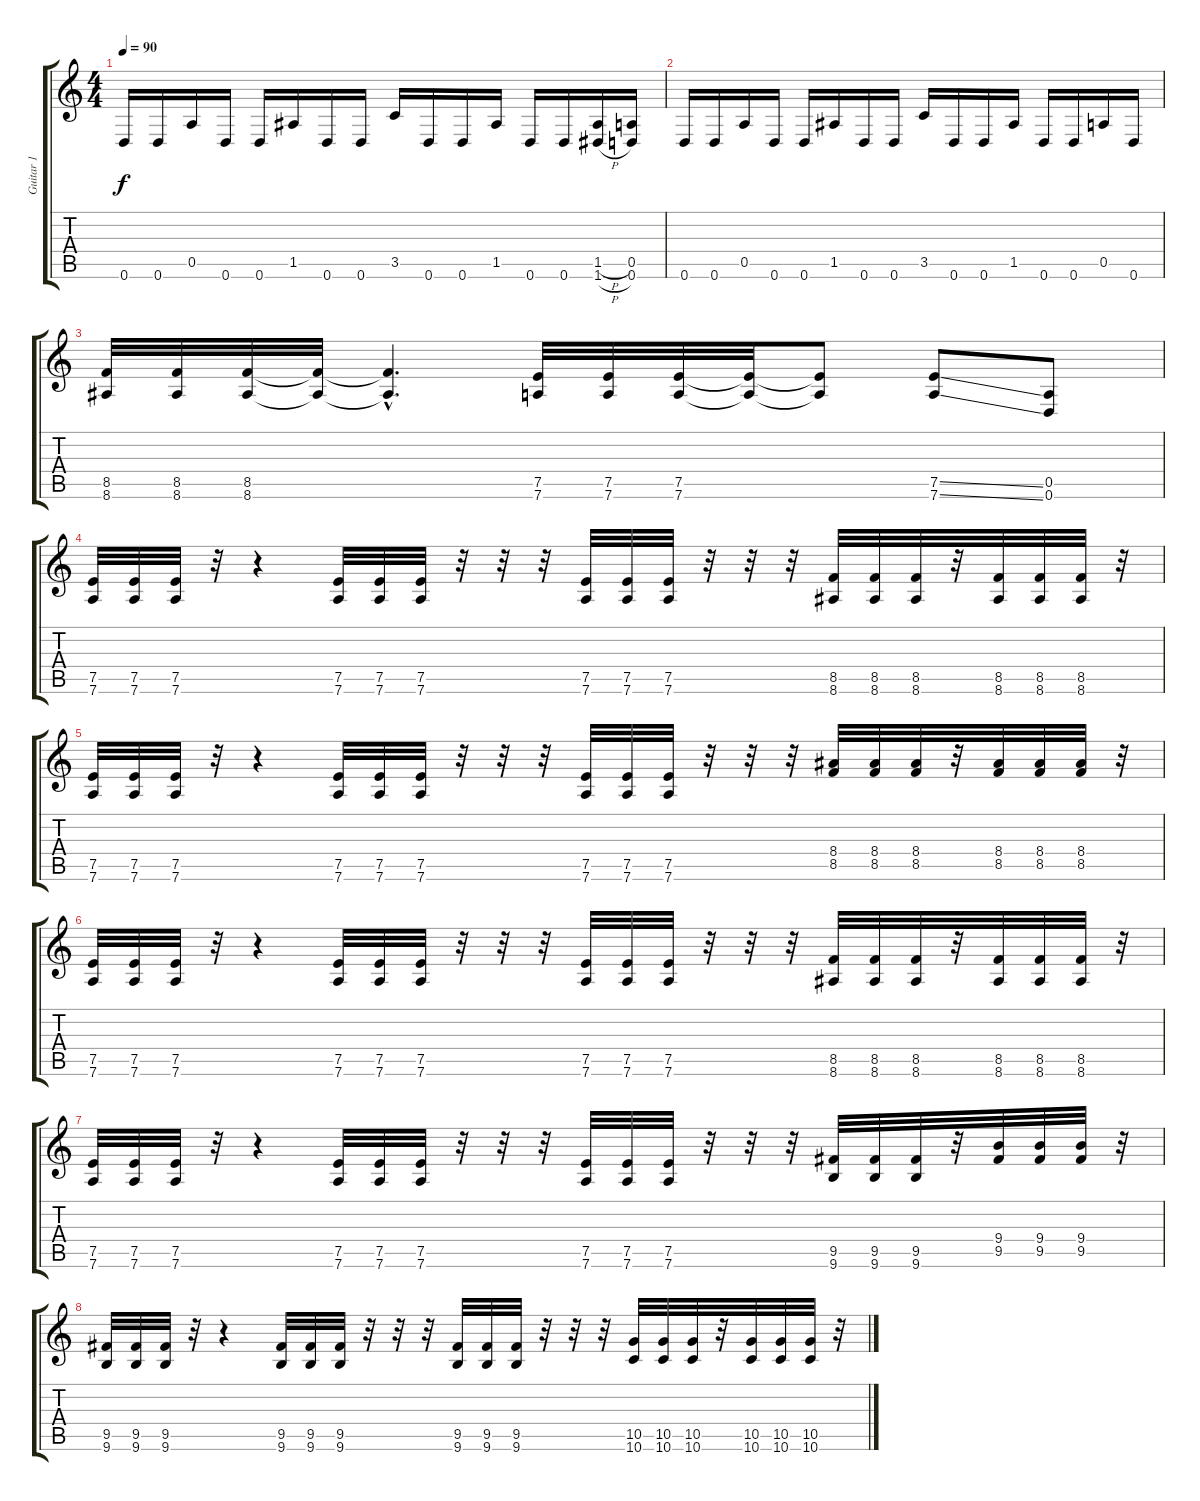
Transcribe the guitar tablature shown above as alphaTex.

\track ("Guitar 1" "Guitar 1") {instrument acousticguitarsteel}
\staff {score tabs}
\tuning (E4 B3 G3 D3 A2 D2) {hide}
\ts (4 4)
\tempo 90
\clef g2
\ks c
0.6.16{dy f} 0.6.16 0.5.16 0.6.16 0.6.16 1.5.16 0.6.16 0.6.16 3.5.16 0.6.16 0.6.16 1.5.16 0.6.16 0.6.16 (1.5{h} 1.6{h}).16 (0.5 0.6).16 |
0.6.16 0.6.16 0.5.16 0.6.16 0.6.16 1.5.16 0.6.16 0.6.16 3.5.16 0.6.16 0.6.16 1.5.16 0.6.16 0.6.16 0.5.16 0.6.16 |
(8.5 8.6).32 (8.5 8.6).32 (8.5 8.6).32 (8.5{t} 8.6{t}).32 (8.5{hac t} 8.6{hac t}).4{d} (7.5 7.6).32 (7.5 7.6).32 (7.5 7.6).32 (7.5{t} 7.6{t}).32 (7.5{t} 7.6{t}).8 (7.5{ss} 7.6{ss}).8 (0.5 0.6).8 |
(7.5 7.6).32 (7.5 7.6).32 (7.5 7.6).32 r.32 r.4 (7.5 7.6).32 (7.5 7.6).32 (7.5 7.6).32 r.32 r.32 r.32 (7.5 7.6).32 (7.5 7.6).32 (7.5 7.6).32 r.32 r.32 r.32 (8.5 8.6).32 (8.5 8.6).32 (8.5 8.6).32 r.32 (8.5 8.6).32 (8.5 8.6).32 (8.5 8.6).32 r.32 |
(7.5 7.6).32 (7.5 7.6).32 (7.5 7.6).32 r.32 r.4 (7.5 7.6).32 (7.5 7.6).32 (7.5 7.6).32 r.32 r.32 r.32 (7.5 7.6).32 (7.5 7.6).32 (7.5 7.6).32 r.32 r.32 r.32 (8.4 8.5).32 (8.4 8.5).32 (8.4 8.5).32 r.32 (8.4 8.5).32 (8.4 8.5).32 (8.4 8.5).32 r.32 |
(7.5 7.6).32 (7.5 7.6).32 (7.5 7.6).32 r.32 r.4 (7.5 7.6).32 (7.5 7.6).32 (7.5 7.6).32 r.32 r.32 r.32 (7.5 7.6).32 (7.5 7.6).32 (7.5 7.6).32 r.32 r.32 r.32 (8.5 8.6).32 (8.5 8.6).32 (8.5 8.6).32 r.32 (8.5 8.6).32 (8.5 8.6).32 (8.5 8.6).32 r.32 |
(7.5 7.6).32 (7.5 7.6).32 (7.5 7.6).32 r.32 r.4 (7.5 7.6).32 (7.5 7.6).32 (7.5 7.6).32 r.32 r.32 r.32 (7.5 7.6).32 (7.5 7.6).32 (7.5 7.6).32 r.32 r.32 r.32 (9.5 9.6).32 (9.5 9.6).32 (9.5 9.6).32 r.32 (9.4 9.5).32 (9.4 9.5).32 (9.4 9.5).32 r.32 |
(9.5 9.6).32 (9.5 9.6).32 (9.5 9.6).32 r.32 r.4 (9.5 9.6).32 (9.5 9.6).32 (9.5 9.6).32 r.32 r.32 r.32 (9.5 9.6).32 (9.5 9.6).32 (9.5 9.6).32 r.32 r.32 r.32 (10.5 10.6).32 (10.5 10.6).32 (10.5 10.6).32 r.32 (10.5 10.6).32 (10.5 10.6).32 (10.5 10.6).32 r.32
